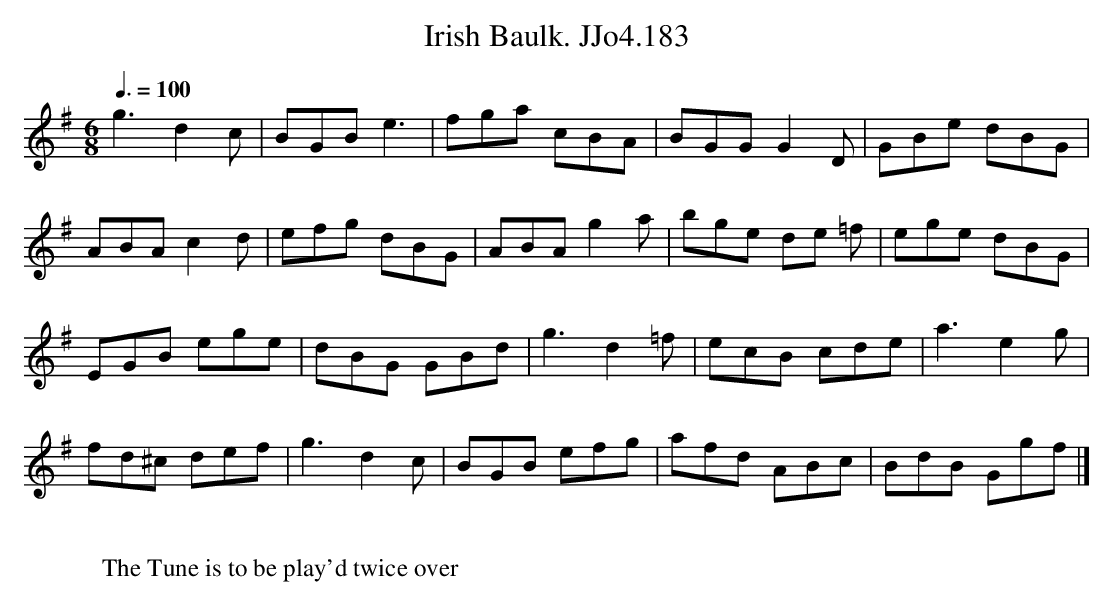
X:1
T:Irish Baulk. JJo4.183
M:6/8
L:1/8
Q:3/8=100
K:G
g3d2c|BGB e3|fga cBA|BGG G2D|GBe dBG|
ABA c2d|efg dBG|ABA g2a|bge de =f|ege dBG|
EGB ege|dBG GBd|g3 d2 =f|ecB cde|a3 e2g|
fd^c def |g3 d2c|BGB efg| afd ABc|BdB Ggf |]
W:
W:The Tune is to be play'd twice over
